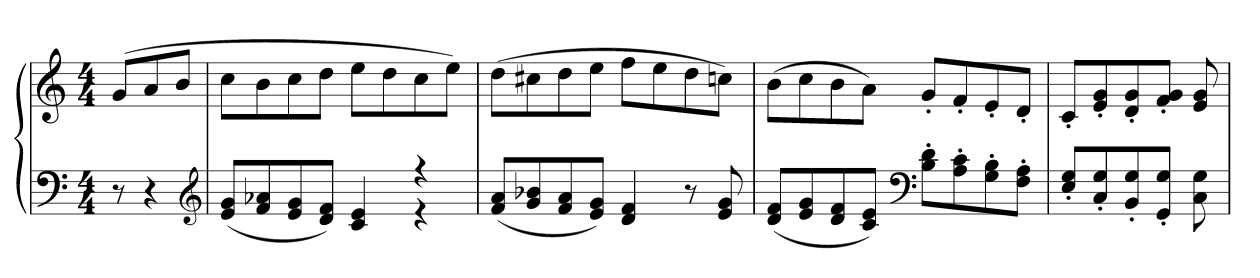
**kern	**kern
*part1	*part1
*staff2	*staff1
*clefF4	*clefG2
*k[]	*k[]
*C:	*C:
*M4/4	*M4/4
=	=
8r	(8gL
4r	8a
.	8bJ
*clefG2	*
=17	=17
*^	*
(8e 8gL	2.ryy	8ccL
8f 8a-X	.	8b
8e 8g	.	8cc
8d 8fJ)	.	8ddJ
4c 4e	.	8eeL
.	.	8dd
4r	4r	8cc
.	.	8eeJ)
*v	*v	*
=18	=18
(8f 8aL	(8ddL
8g 8b-X	8cc#X
8f 8a	8dd
8e 8gJ)	8eeJ
4d 4f	8ffL
.	8ee
8r	8dd
8e 8g	8ccnJ)
=19	=19
(8d 8fL	(8bL
8e 8g	8cc
8d 8f	8b
8c 8eJ)	8aJ)
*clefF4	*
8B' 8d'L	8g'L
8A' 8c'	8f'
8G' 8B'	8e'
8F' 8A'J	8d'J
=20	=20
8E' 8G'L	8c'L
8C' 8G'	8e' 8g'
8BB' 8G'	8d' 8g'
8GG' 8G'J	8f' 8g'J
8C 8G	8e 8g
=	=
*-	*-
